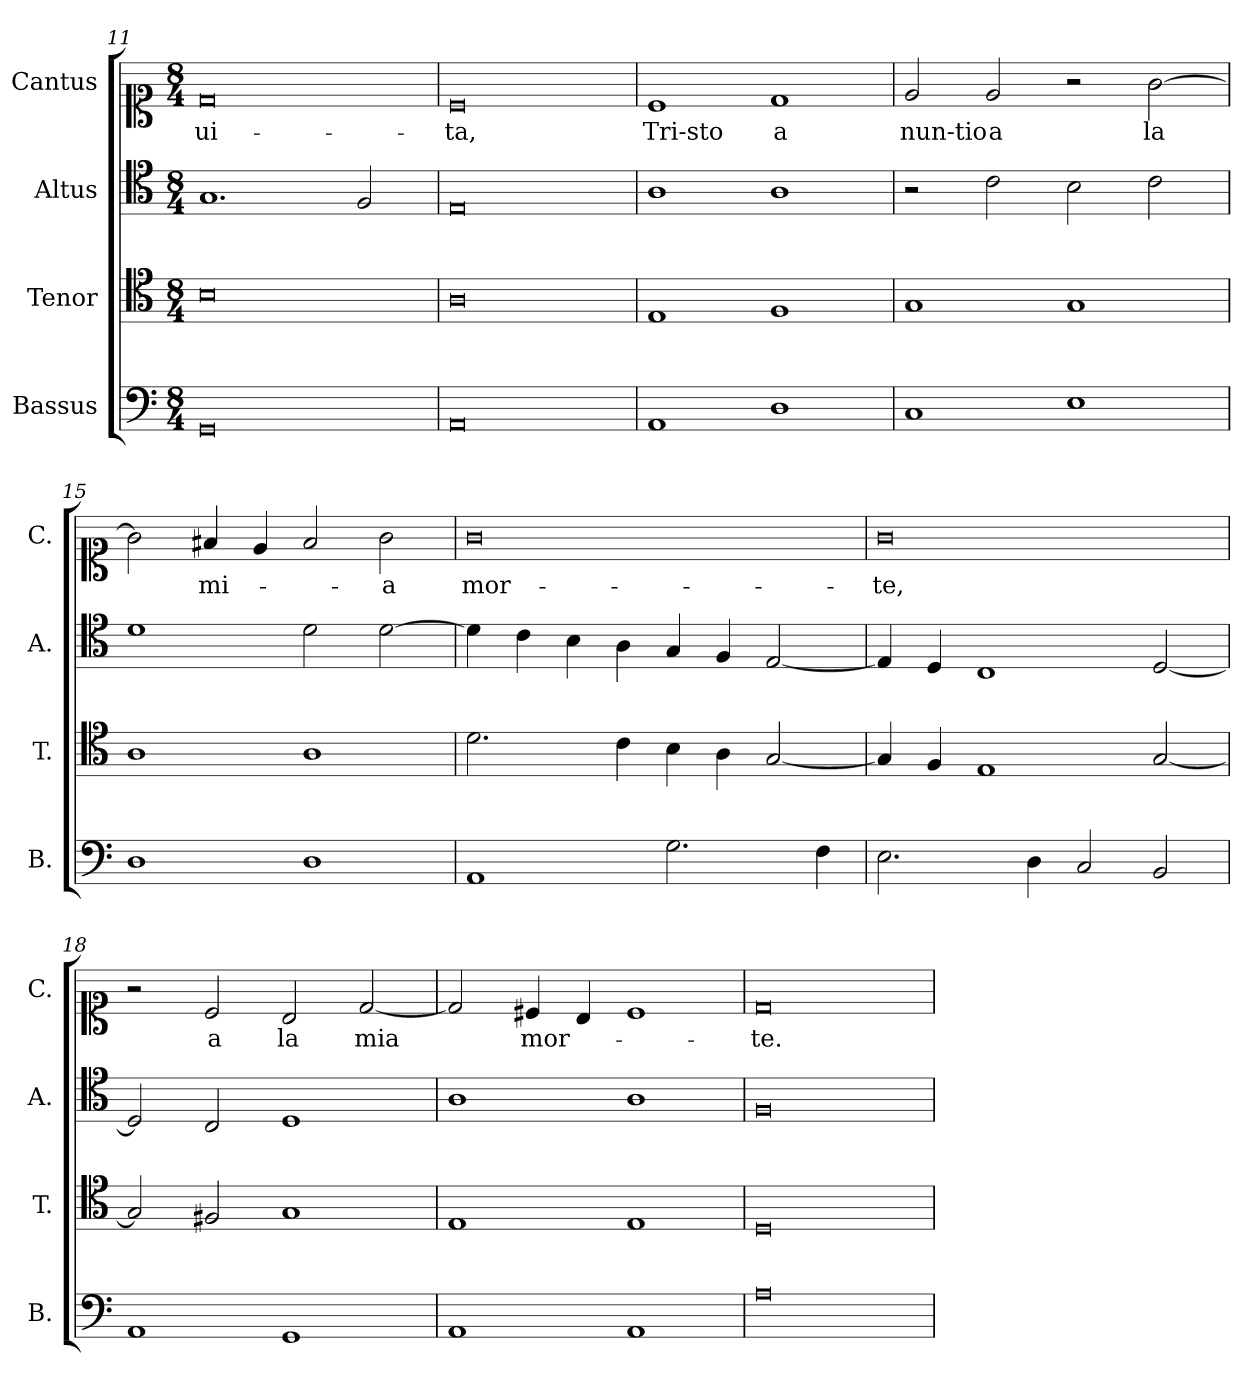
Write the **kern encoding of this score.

**kern	**kern	**kern	**kern	**text
*part4	*part3	*part2	*part1	*part1
*staff4	*staff3	*staff2	*staff1	*staff1
*I"Bassus	*I"Tenor	*I"Altus	*I"Cantus	*
*I'B.	*I'T.	*I'A.	*I'C.	*
*clefF4	*clefC4	*clefC4	*clefC1	*
*k[]	*k[]	*k[]	*k[]	*
*M8/4	*M8/4	*M8/4	*M8/4	*
=11	=11	=11	=11	=11
!	!	!	!	!LO:LY:b
0GG	0B	1.G	0d	ui-
.	.	2F/	.	.
=12	=12	=12	=12	=12
!	!	!	!	!LO:LY:b
0AA	0A	0E	0c	-ta,
=13	=13	=13	=13	=13
!	!	!	!	!LO:LY:b
1AA	1E	1A	1c	Tri-sto
!	!	!	!	!LO:LY:b
1D	1F	1A	1d	a
=14	=14	=14	=14	=14
!	!	!	!	!LO:LY:b
1C	1G	2r	2e/	nun-tio
!	!	!	!	!LO:LY:b
.	.	2c\	2e/	a
1E	1G	2B\	2r	.
!	!	!	!	!LO:LY:b
.	.	2c\	[2g\	-la
=15	=15	=15	=15	=15
1D	1A	1d	2g\]	.
!	!	!	!	!LO:LY:b
.	.	.	4f#X/	mi-
.	.	.	4e/	.
1D	1A	2d\	2f#/	.
!	!	!	!	!LO:LY:b
.	.	[2d\	2g\	-a
!!LO:LB:g=z
=16	=16	=16	=16	=16
!	!	!	!	!LO:LY:b
1AA	2.d\	4d\]	0g	mor-
.	.	4c\	.	.
.	.	4B\	.	.
.	4c\	4A\	.	.
2.G\	4B\	4G/	.	.
.	4A\	4F/	.	.
.	[2G/	[2E/	.	.
4F\	.	.	.	.
=17	=17	=17	=17	=17
!	!	!	!	!LO:LY:b
2.E\	4G/]	4E/]	0g	-te,
.	4F/	4D/	.	.
.	1E	1C	.	.
4D\	.	.	.	.
2C/	.	.	.	.
2BB/	[2G/	[2D/	.	.
=18	=18	=18	=18	=18
1AA	2G/]	2D/]	2r	.
!	!	!	!	!LO:LY:b
.	2F#X/	2C/	2c/	a
!	!	!	!	!LO:LY:b
1GG	1G	1D	2B/	la
!	!	!	!	!LO:LY:b
.	.	.	[2d/	-mia
=19	=19	=19	=19	=19
1AA	1E	1A	2d/]	.
!	!	!	!	!LO:LY:b
.	.	.	4c#X/	mor-
.	.	.	4B/	.
1AA	1E	1A	1c#	.
=20	=20	=20	=20	=20
!	!	!	!	!LO:LY:b
0A	0D	0F	0d	-te.
=	=	=	=	=
*-	*-	*-	*-	*-
